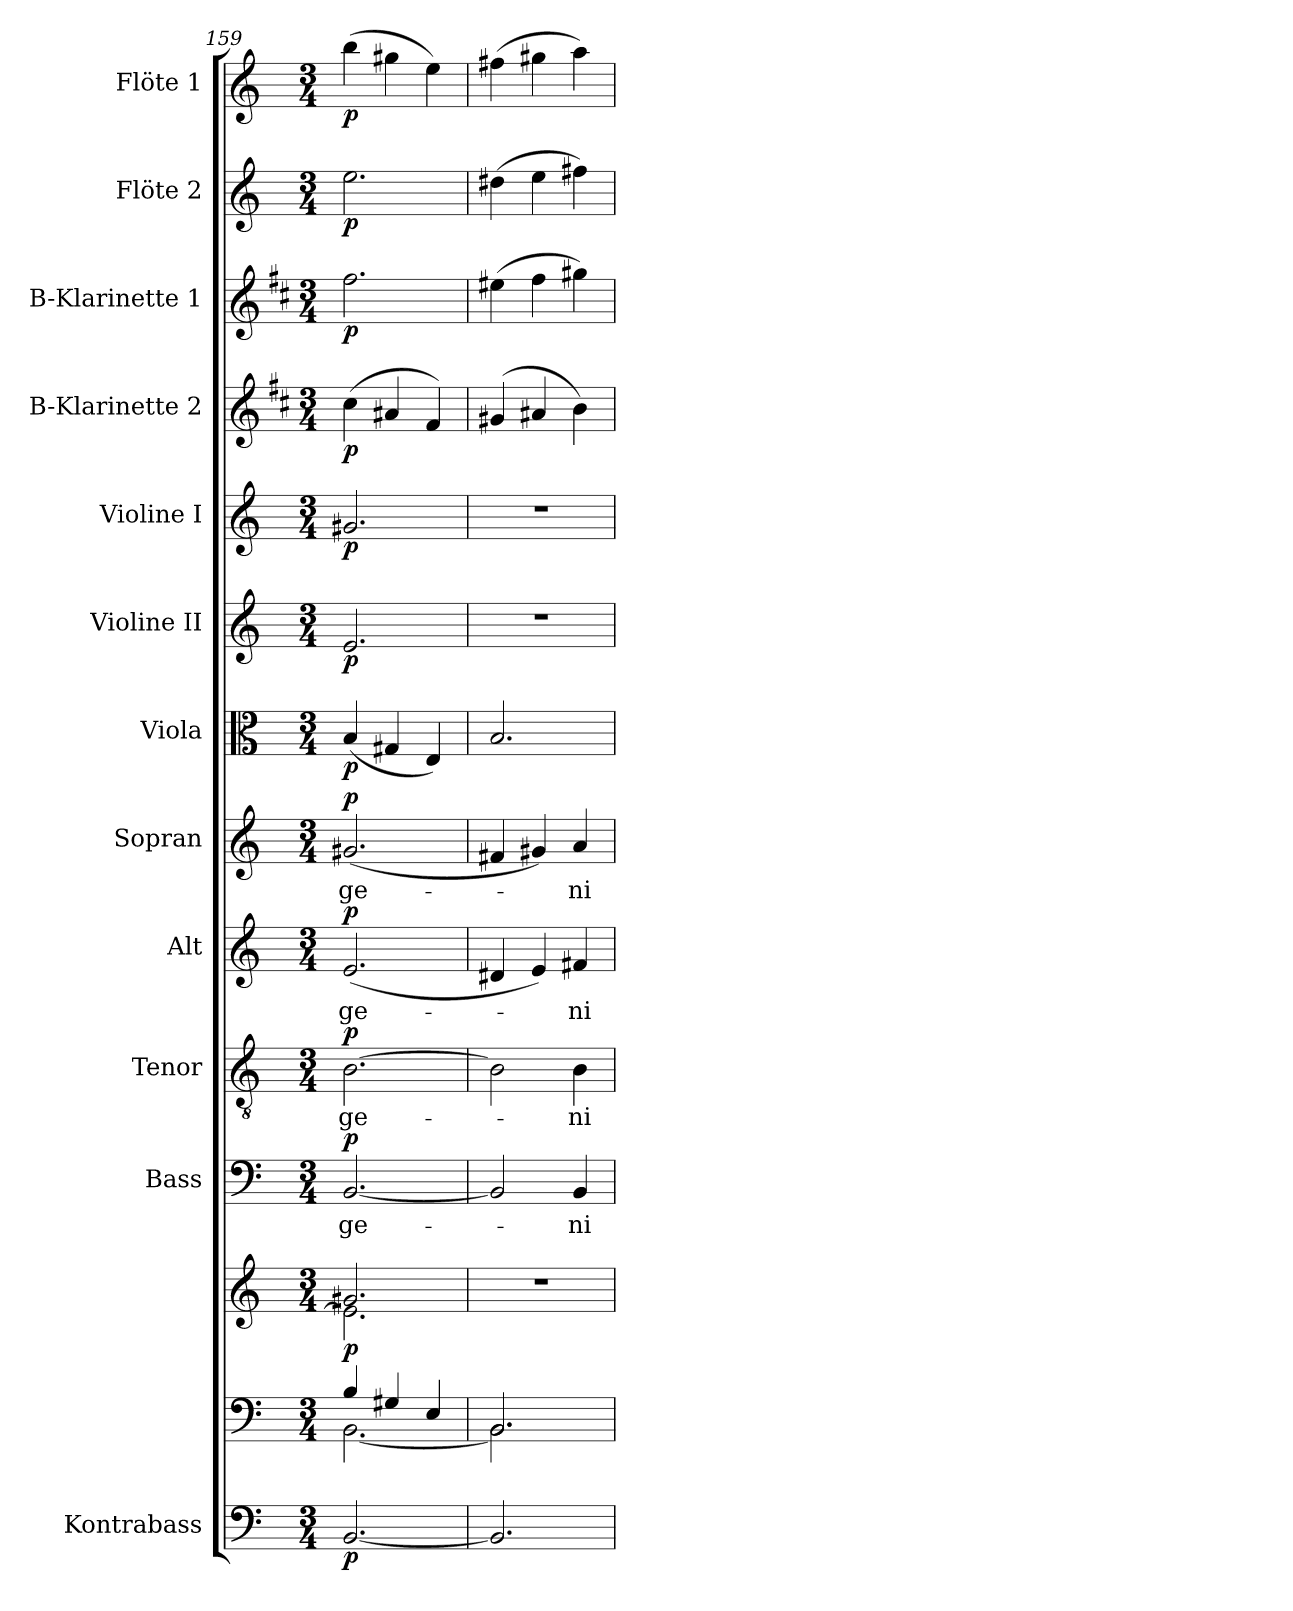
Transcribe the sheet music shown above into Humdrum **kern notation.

**kern	**dynam	**kern	**kern	**dynam	**kern	**text	**dynam	**kern	**text	**dynam	**kern	**text	**dynam	**kern	**text	**dynam	**kern	**dynam	**kern	**dynam	**kern	**dynam	**kern	**dynam	**kern	**dynam	**kern	**dynam	**kern	**dynam
*part13	*part13	*part12	*part12	*part12	*part11	*part11	*part11	*part10	*part10	*part10	*part9	*part9	*part9	*part8	*part8	*part8	*part7	*part7	*part6	*part6	*part5	*part5	*part4	*part4	*part3	*part3	*part2	*part2	*part1	*part1
*staff14	*staff14	*staff13	*staff12	*staff12/13	*staff11	*staff11	*staff11	*staff10	*staff10	*staff10	*staff9	*staff9	*staff9	*staff8	*staff8	*staff8	*staff7	*staff7	*staff6	*staff6	*staff5	*staff5	*staff4	*staff4	*staff3	*staff3	*staff2	*staff2	*staff1	*staff1
*I"Kontrabass	*	*	*	*	*I"Bass	*	*	*I"Tenor	*	*	*I"Alt	*	*	*I"Sopran	*	*	*I"Viola	*	*I"Violine II	*	*I"Violine I	*	*I"B-Klarinette 2	*	*I"B-Klarinette 1	*	*I"Flöte 2	*	*I"Flöte 1	*
*I'Kb.	*	*	*	*	*I'B.	*	*	*I'T.	*	*	*I'A.	*	*	*I'S.	*	*	*I'Vla.	*	*I'Vl. II	*	*I'Vl. I	*	*I'B Kl. 2	*	*I'B Kl. 1	*	*I'Fl. 2	*	*I'Fl. 1	*
*clefF4	*	*clefF4	*clefG2	*	*clefF4	*	*	*clefGv2	*	*	*clefG2	*	*	*clefG2	*	*	*clefC3	*	*clefG2	*	*clefG2	*	*clefG2	*	*clefG2	*	*clefG2	*	*clefG2	*
*ITrd7c12	*	*	*	*	*	*	*	*	*	*	*	*	*	*	*	*	*	*	*	*	*	*	*ITrd1c2	*	*ITrd1c2	*	*	*	*	*
*k[]	*	*k[]	*k[]	*	*k[]	*	*	*k[]	*	*	*k[]	*	*	*k[]	*	*	*k[]	*	*k[]	*	*k[]	*	*k[]	*	*k[]	*	*k[]	*	*k[]	*
*C:	*	*C:	*C:	*	*C:	*	*	*C:	*	*	*C:	*	*	*C:	*	*	*C:	*	*C:	*	*C:	*	*C:	*	*C:	*	*C:	*	*C:	*
*M3/4	*	*M3/4	*M3/4	*	*M3/4	*	*	*M3/4	*	*	*M3/4	*	*	*M3/4	*	*	*M3/4	*	*M3/4	*	*M3/4	*	*M3/4	*	*M3/4	*	*M3/4	*	*M3/4	*
=159	=159	=159	=159	=159	=159	=159	=159	=159	=159	=159	=159	=159	=159	=159	=159	=159	=159	=159	=159	=159	=159	=159	=159	=159	=159	=159	=159	=159	=159	=159
*	*	*^	*^	*	*	*	*	*	*	*	*	*	*	*	*	*	*	*	*	*	*	*	*	*	*	*	*	*	*	*
!	!LO:DY:b	!	!	!	!	!LO:DY:b	!	!LO:LY:b	!LO:DY:a	!	!LO:LY:b	!LO:DY:a	!	!LO:LY:b	!LO:DY:a	!	!LO:LY:b	!LO:DY:a	!	!LO:DY:b	!	!LO:DY:b	!	!LO:DY:b	!	!LO:DY:b	!	!LO:DY:b	!	!LO:DY:b	!	!LO:DY:b
[2.BBB/	p	4B/	[<2.BB\	2.g#X/	2.e\]	p	[2.BB/	-ge-	p	[2.B\	-ge-	p	(<2.e/	-ge-	p	(<2.g#X/	-ge-	p	(<4B/	p	2.e/	p	2.g#X/	p	(>4b\	p	2.ee\	p	2.ee\	p	(>4bb\	p
.	.	4G#X/	.	.	.	.	.	.	.	.	.	.	.	.	.	.	.	.	4G#X/	.	.	.	.	.	4g#X/	.	.	.	.	.	4gg#X\	.
.	.	4E/	.	.	.	.	.	.	.	.	.	.	.	.	.	.	.	.	4E/)	.	.	.	.	.	4e/)	.	.	.	.	.	4ee\)	.
*	*	*	*	*v	*v	*	*	*	*	*	*	*	*	*	*	*	*	*	*	*	*	*	*	*	*	*	*	*	*	*	*	*
!!LO:PB:g=z
=160	=160	=160	=160	=160	=160	=160	=160	=160	=160	=160	=160	=160	=160	=160	=160	=160	=160	=160	=160	=160	=160	=160	=160	=160	=160	=160	=160	=160	=160	=160	=160
2.BBB/]	.	2.BB/	2.BB\]	2.r	.	2BB/]	.	.	2B\]	.	.	4d#X/	.	.	4f#X/	.	.	2.B/	.	2.r	.	2.r	.	(4f#X/	.	(>4dd#X\	.	(>4dd#X\	.	(>4ff#X\	.
.	.	.	.	.	.	.	.	.	.	.	.	4e/)	.	.	4g#X/)	.	.	.	.	.	.	.	.	4g#X/	.	4ee\	.	4ee\	.	4gg#X\	.
!	!	!	!	!	!	!	!LO:LY:b	!	!	!LO:LY:b	!	!	!LO:LY:b	!	!	!LO:LY:b	!	!	!	!	!	!	!	!	!	!	!	!	!	!	!
.	.	.	.	.	.	4BB/	-ni-	.	4B\	-ni-	.	4f#X/	-ni-	.	4a/	-ni-	.	.	.	.	.	.	.	4a\)	.	4ff#X\)	.	4ff#X\)	.	4aa\)	.
*	*	*v	*v	*	*	*	*	*	*	*	*	*	*	*	*	*	*	*	*	*	*	*	*	*	*	*	*	*	*	*	*
=	=	=	=	=	=	=	=	=	=	=	=	=	=	=	=	=	=	=	=	=	=	=	=	=	=	=	=	=	=	=
*-	*-	*-	*-	*-	*-	*-	*-	*-	*-	*-	*-	*-	*-	*-	*-	*-	*-	*-	*-	*-	*-	*-	*-	*-	*-	*-	*-	*-	*-	*-
